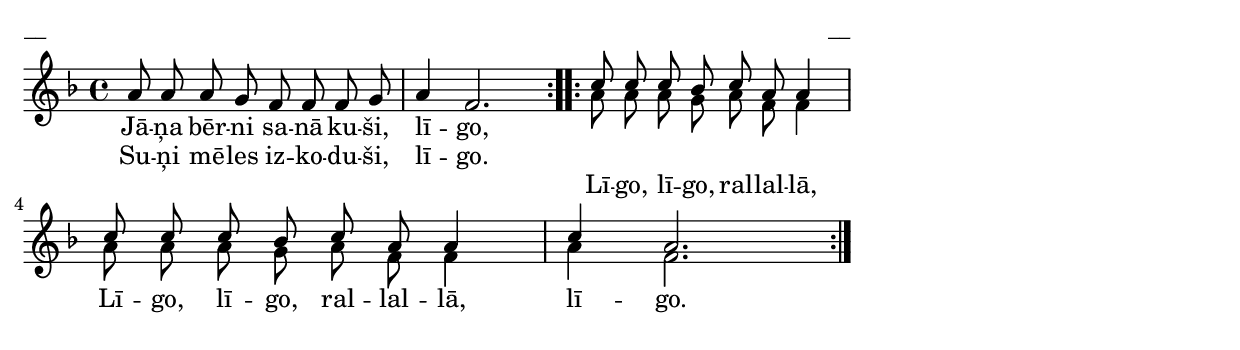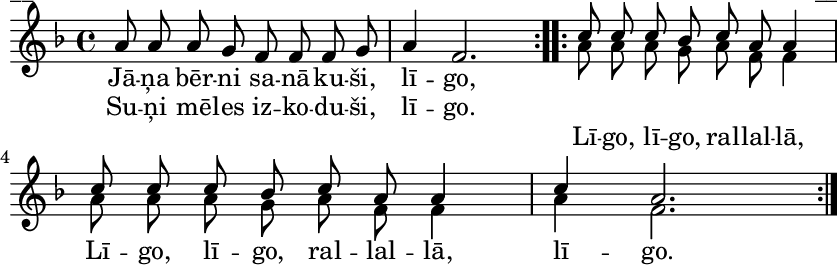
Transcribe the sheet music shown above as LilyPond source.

\version "2.13.18"
#(ly:set-option 'crop #t)

%\header {
%    title = "Jāņa bērni sanākuši"
%}
% 
\paper {
line-width = 14\cm
left-margin = 0.4\cm
between-system-padding = 0.1\cm
between-system-space = 0.1\cm
}
\layout {
indent = #0
ragged-last = ##f
}



voiceA = \relative c' {
\clef "treble"
\key f \major
\time 4/4
\repeat volta 2 {
a'8 a a g f f f g | 
a4 f2.
}
\repeat volta 2 {
c'8 c c bes c a a4 | c8 c c bes c a a4 | c4 a2. 
}
} 

voiceB = \relative c' {
\clef "treble"
\key f \major
\time 4/4
\repeat volta 4 {
s1 | s1 
}
\repeat volta 2 {
a'8 a a g a f f4 | a8 a a g a f f4 | a4 f2.
}
}

lyricAA = \lyricmode {
Jā -- ņa bēr -- ni sa -- nā -- ku -- ši, lī -- go, 
}

lyricAB = \lyricmode {
Su -- ņi mē -- les iz -- ko -- du -- ši, lī -- go.
}

lyricB = \lyricmode {
Lī -- go, lī -- go, ral -- lal -- lā, 
Lī -- go, lī -- go, ral -- lal -- lā, lī -- go. 
}




fullScore = <<
\new Staff {
<<
\new Voice = "voiceA" { \voiceOne \autoBeamOff \voiceA }
\new Voice = "voiceB" { \voiceTwo \autoBeamOff \voiceB }
\new Lyrics \lyricsto "voiceA" \lyricAA
\new Lyrics \lyricsto "voiceA" \lyricAB
\new Lyrics \lyricsto "voiceB" \lyricB
>>
}
>>

\score {
\fullScore
\header { piece = "__" opus = "__" }
}
\markup { \with-color #(x11-color 'white) \sans \smaller "__" }
\score {
\unfoldRepeats
\fullScore
\midi {
\context { \Staff \remove "Staff_performer" }
\context { \Voice \consists "Staff_performer" }
}
}



